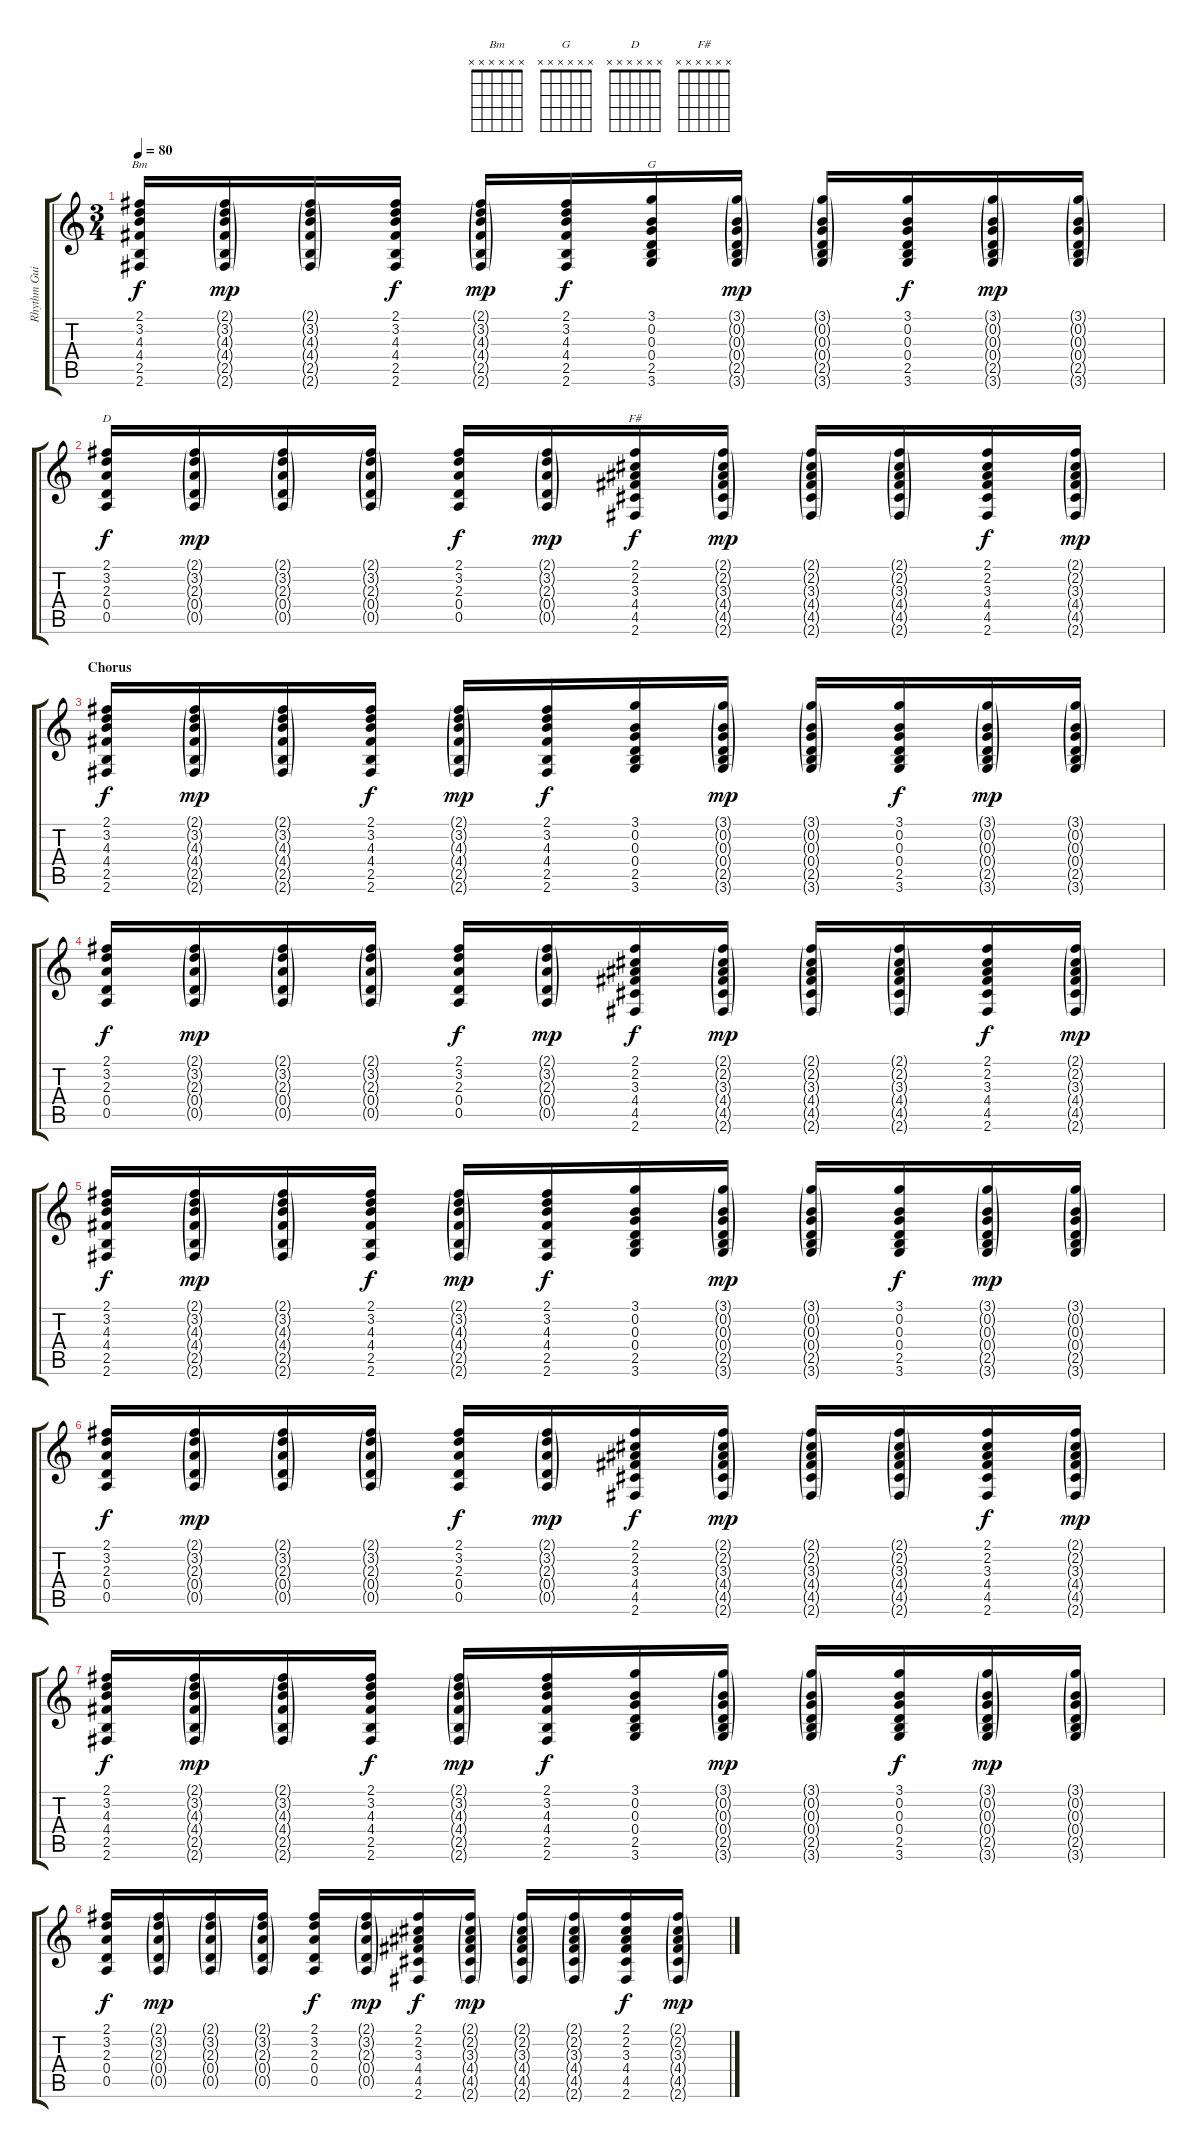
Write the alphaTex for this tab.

\track ("Rhythm Guitar" "Rhythm Gui") {instrument acousticguitarnylon}
\staff {score tabs}
\tuning (E4 B3 G3 D3 A2 E2) {hide}
\chord ("Bm" x x x x x x)
\chord ("G" x x x x x x)
\chord ("D" x x x x x x)
\chord ("F#" x x x x x x)
\ts (3 4)
\tempo 80
\clef g2
\ks c
(2.1 3.2 4.3 4.4 2.5 2.6).16{ch "Bm" dy f} (2.1{g} 3.2{g} 4.3{g} 4.4{g} 2.5{g} 2.6{g}).16{dy mp} (2.1{g} 3.2{g} 4.3{g} 4.4{g} 2.5{g} 2.6{g}).16 (2.1 3.2 4.3 4.4 2.5 2.6).16{dy f} (2.1{g} 3.2{g} 4.3{g} 4.4{g} 2.5{g} 2.6{g}).16{dy mp} (2.1 3.2 4.3 4.4 2.5 2.6).16{dy f} (3.1 0.2 0.3 0.4 2.5 3.6).16{ch "G"} (3.1{g} 0.2{g} 0.3{g} 0.4{g} 2.5{g} 3.6{g}).16{dy mp} (3.1{g} 0.2{g} 0.3{g} 0.4{g} 2.5{g} 3.6{g}).16 (3.1 0.2 0.3 0.4 2.5 3.6).16{dy f} (3.1{g} 0.2{g} 0.3{g} 0.4{g} 2.5{g} 3.6{g}).16{dy mp} (3.1{g} 0.2{g} 0.3{g} 0.4{g} 2.5{g} 3.6{g}).16 |
(2.1 3.2 2.3 0.4 0.5).16{ch "D" dy f} (2.1{g} 3.2{g} 2.3{g} 0.4{g} 0.5{g}).16{dy mp} (2.1{g} 3.2{g} 2.3{g} 0.4{g} 0.5{g}).16 (2.1{g} 3.2{g} 2.3{g} 0.4{g} 0.5{g}).16 (2.1 3.2 2.3 0.4 0.5).16{dy f} (2.1{g} 3.2{g} 2.3{g} 0.4{g} 0.5{g}).16{dy mp} (2.1 2.2 3.3 4.4 4.5 2.6).16{ch "F#" dy f} (2.1{g} 2.2{g} 3.3{g} 4.4{g} 4.5{g} 2.6{g}).16{dy mp} (2.1{g} 2.2{g} 3.3{g} 4.4{g} 4.5{g} 2.6{g}).16 (2.1{g} 2.2{g} 3.3{g} 4.4{g} 4.5{g} 2.6{g}).16 (2.1 2.2 3.3 4.4 4.5 2.6).16{dy f} (2.1{g} 2.2{g} 3.3{g} 4.4{g} 4.5{g} 2.6{g}).16{dy mp} |
\section ("" "Chorus")
(2.1 3.2 4.3 4.4 2.5 2.6).16{dy f} (2.1{g} 3.2{g} 4.3{g} 4.4{g} 2.5{g} 2.6{g}).16{dy mp} (2.1{g} 3.2{g} 4.3{g} 4.4{g} 2.5{g} 2.6{g}).16 (2.1 3.2 4.3 4.4 2.5 2.6).16{dy f} (2.1{g} 3.2{g} 4.3{g} 4.4{g} 2.5{g} 2.6{g}).16{dy mp} (2.1 3.2 4.3 4.4 2.5 2.6).16{dy f} (3.1 0.2 0.3 0.4 2.5 3.6).16 (3.1{g} 0.2{g} 0.3{g} 0.4{g} 2.5{g} 3.6{g}).16{dy mp} (3.1{g} 0.2{g} 0.3{g} 0.4{g} 2.5{g} 3.6{g}).16 (3.1 0.2 0.3 0.4 2.5 3.6).16{dy f} (3.1{g} 0.2{g} 0.3{g} 0.4{g} 2.5{g} 3.6{g}).16{dy mp} (3.1{g} 0.2{g} 0.3{g} 0.4{g} 2.5{g} 3.6{g}).16 |
(2.1 3.2 2.3 0.4 0.5).16{dy f} (2.1{g} 3.2{g} 2.3{g} 0.4{g} 0.5{g}).16{dy mp} (2.1{g} 3.2{g} 2.3{g} 0.4{g} 0.5{g}).16 (2.1{g} 3.2{g} 2.3{g} 0.4{g} 0.5{g}).16 (2.1 3.2 2.3 0.4 0.5).16{dy f} (2.1{g} 3.2{g} 2.3{g} 0.4{g} 0.5{g}).16{dy mp} (2.1 2.2 3.3 4.4 4.5 2.6).16{dy f} (2.1{g} 2.2{g} 3.3{g} 4.4{g} 4.5{g} 2.6{g}).16{dy mp} (2.1{g} 2.2{g} 3.3{g} 4.4{g} 4.5{g} 2.6{g}).16 (2.1{g} 2.2{g} 3.3{g} 4.4{g} 4.5{g} 2.6{g}).16 (2.1 2.2 3.3 4.4 4.5 2.6).16{dy f} (2.1{g} 2.2{g} 3.3{g} 4.4{g} 4.5{g} 2.6{g}).16{dy mp} |
(2.1 3.2 4.3 4.4 2.5 2.6).16{dy f} (2.1{g} 3.2{g} 4.3{g} 4.4{g} 2.5{g} 2.6{g}).16{dy mp} (2.1{g} 3.2{g} 4.3{g} 4.4{g} 2.5{g} 2.6{g}).16 (2.1 3.2 4.3 4.4 2.5 2.6).16{dy f} (2.1{g} 3.2{g} 4.3{g} 4.4{g} 2.5{g} 2.6{g}).16{dy mp} (2.1 3.2 4.3 4.4 2.5 2.6).16{dy f} (3.1 0.2 0.3 0.4 2.5 3.6).16 (3.1{g} 0.2{g} 0.3{g} 0.4{g} 2.5{g} 3.6{g}).16{dy mp} (3.1{g} 0.2{g} 0.3{g} 0.4{g} 2.5{g} 3.6{g}).16 (3.1 0.2 0.3 0.4 2.5 3.6).16{dy f} (3.1{g} 0.2{g} 0.3{g} 0.4{g} 2.5{g} 3.6{g}).16{dy mp} (3.1{g} 0.2{g} 0.3{g} 0.4{g} 2.5{g} 3.6{g}).16 |
(2.1 3.2 2.3 0.4 0.5).16{dy f} (2.1{g} 3.2{g} 2.3{g} 0.4{g} 0.5{g}).16{dy mp} (2.1{g} 3.2{g} 2.3{g} 0.4{g} 0.5{g}).16 (2.1{g} 3.2{g} 2.3{g} 0.4{g} 0.5{g}).16 (2.1 3.2 2.3 0.4 0.5).16{dy f} (2.1{g} 3.2{g} 2.3{g} 0.4{g} 0.5{g}).16{dy mp} (2.1 2.2 3.3 4.4 4.5 2.6).16{dy f} (2.1{g} 2.2{g} 3.3{g} 4.4{g} 4.5{g} 2.6{g}).16{dy mp} (2.1{g} 2.2{g} 3.3{g} 4.4{g} 4.5{g} 2.6{g}).16 (2.1{g} 2.2{g} 3.3{g} 4.4{g} 4.5{g} 2.6{g}).16 (2.1 2.2 3.3 4.4 4.5 2.6).16{dy f} (2.1{g} 2.2{g} 3.3{g} 4.4{g} 4.5{g} 2.6{g}).16{dy mp} |
(2.1 3.2 4.3 4.4 2.5 2.6).16{dy f} (2.1{g} 3.2{g} 4.3{g} 4.4{g} 2.5{g} 2.6{g}).16{dy mp} (2.1{g} 3.2{g} 4.3{g} 4.4{g} 2.5{g} 2.6{g}).16 (2.1 3.2 4.3 4.4 2.5 2.6).16{dy f} (2.1{g} 3.2{g} 4.3{g} 4.4{g} 2.5{g} 2.6{g}).16{dy mp} (2.1 3.2 4.3 4.4 2.5 2.6).16{dy f} (3.1 0.2 0.3 0.4 2.5 3.6).16 (3.1{g} 0.2{g} 0.3{g} 0.4{g} 2.5{g} 3.6{g}).16{dy mp} (3.1{g} 0.2{g} 0.3{g} 0.4{g} 2.5{g} 3.6{g}).16 (3.1 0.2 0.3 0.4 2.5 3.6).16{dy f} (3.1{g} 0.2{g} 0.3{g} 0.4{g} 2.5{g} 3.6{g}).16{dy mp} (3.1{g} 0.2{g} 0.3{g} 0.4{g} 2.5{g} 3.6{g}).16 |
(2.1 3.2 2.3 0.4 0.5).16{dy f} (2.1{g} 3.2{g} 2.3{g} 0.4{g} 0.5{g}).16{dy mp} (2.1{g} 3.2{g} 2.3{g} 0.4{g} 0.5{g}).16 (2.1{g} 3.2{g} 2.3{g} 0.4{g} 0.5{g}).16 (2.1 3.2 2.3 0.4 0.5).16{dy f} (2.1{g} 3.2{g} 2.3{g} 0.4{g} 0.5{g}).16{dy mp} (2.1 2.2 3.3 4.4 4.5 2.6).16{dy f} (2.1{g} 2.2{g} 3.3{g} 4.4{g} 4.5{g} 2.6{g}).16{dy mp} (2.1{g} 2.2{g} 3.3{g} 4.4{g} 4.5{g} 2.6{g}).16 (2.1{g} 2.2{g} 3.3{g} 4.4{g} 4.5{g} 2.6{g}).16 (2.1 2.2 3.3 4.4 4.5 2.6).16{dy f} (2.1{g} 2.2{g} 3.3{g} 4.4{g} 4.5{g} 2.6{g}).16{dy mp}
